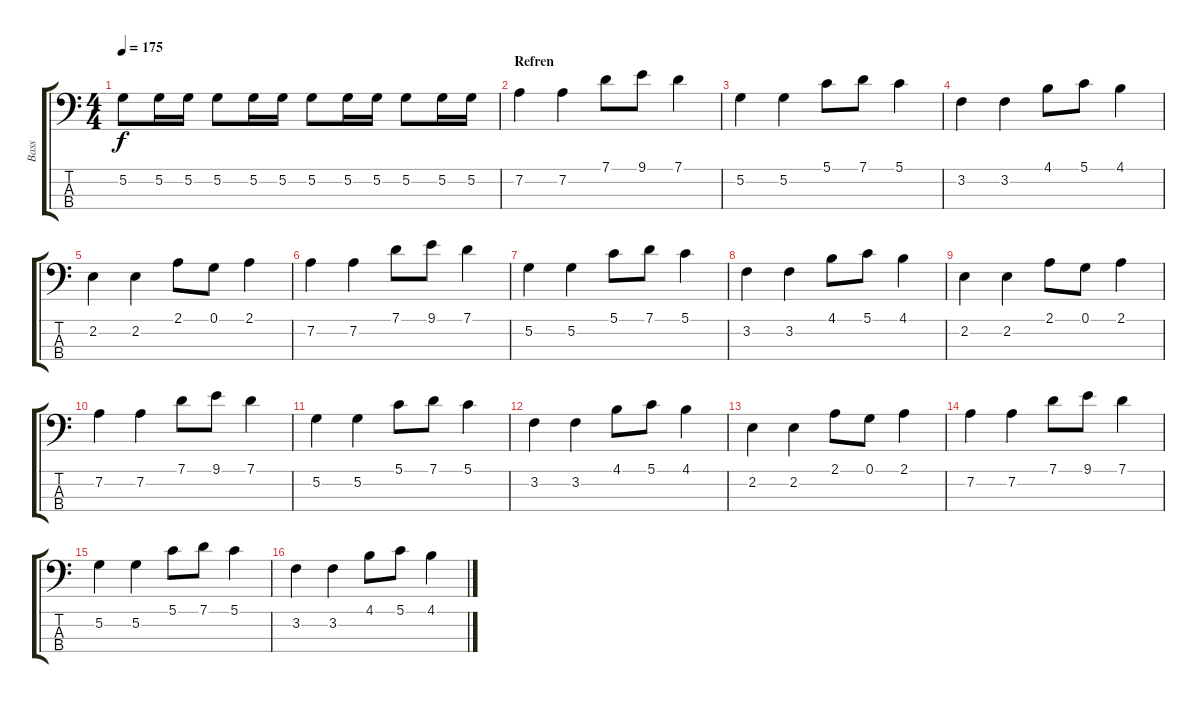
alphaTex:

\track ("Bass" "Bass") {instrument electricbassfinger}
\staff {score tabs}
\tuning (G2 D2 A1 E1) {hide}
\ts (4 4)
\tempo 175
\clef f4
\ks c
5.2.8{dy f} 5.2.16 5.2.16 5.2.8 5.2.16 5.2.16 5.2.8 5.2.16 5.2.16 5.2.8 5.2.16 5.2.16 |
\section ("" "Refren")
7.2.4 7.2.4 7.1.8 9.1.8 7.1.4 |
5.2.4 5.2.4 5.1.8 7.1.8 5.1.4 |
3.2.4 3.2.4 4.1.8 5.1.8 4.1.4 |
2.2.4 2.2.4 2.1.8 0.1.8 2.1.4 |
7.2.4 7.2.4 7.1.8 9.1.8 7.1.4 |
5.2.4 5.2.4 5.1.8 7.1.8 5.1.4 |
3.2.4 3.2.4 4.1.8 5.1.8 4.1.4 |
2.2.4 2.2.4 2.1.8 0.1.8 2.1.4 |
7.2.4 7.2.4 7.1.8 9.1.8 7.1.4 |
5.2.4 5.2.4 5.1.8 7.1.8 5.1.4 |
3.2.4 3.2.4 4.1.8 5.1.8 4.1.4 |
2.2.4 2.2.4 2.1.8 0.1.8 2.1.4 |
7.2.4 7.2.4 7.1.8 9.1.8 7.1.4 |
5.2.4 5.2.4 5.1.8 7.1.8 5.1.4 |
3.2.4 3.2.4 4.1.8 5.1.8 4.1.4
